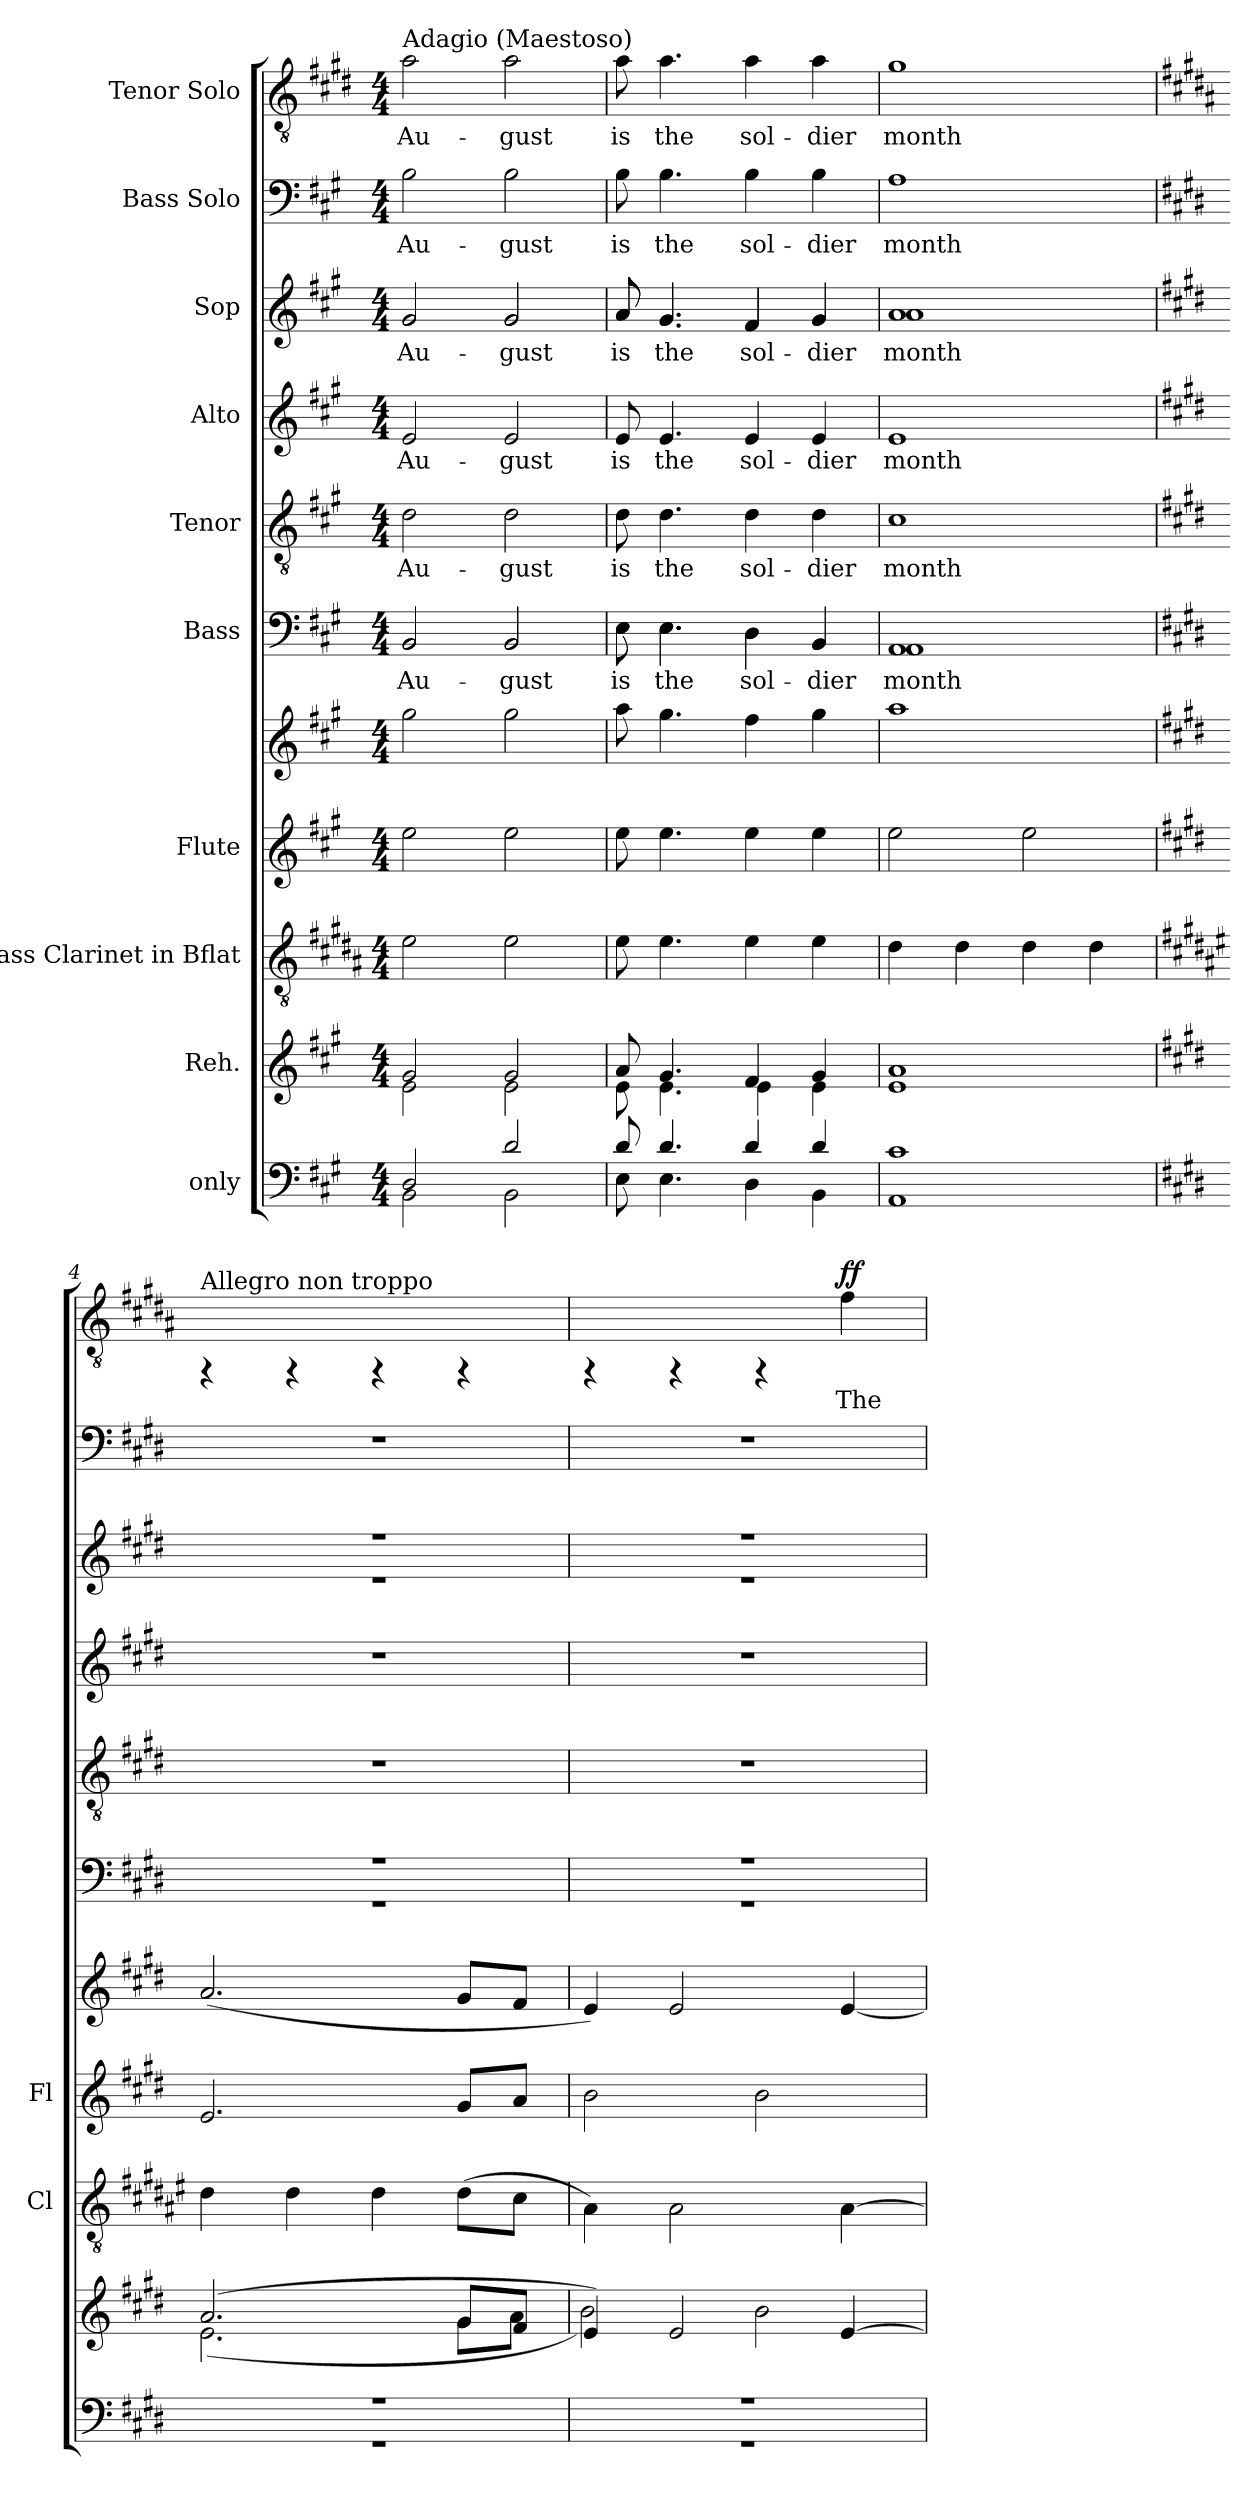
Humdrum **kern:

**kern	**kern	**kern	**kern	**kern	**kern	**text	**kern	**text	**kern	**text	**kern	**text	**kern	**text	**kern	**text	**dynam
*part10	*part9	*part8	*part7	*part7	*part6	*part6	*part5	*part5	*part4	*part4	*part3	*part3	*part2	*part2	*part1	*part1	*part1
*staff11	*staff10	*staff9	*staff8	*staff7	*staff6	*staff6	*staff5	*staff5	*staff4	*staff4	*staff3	*staff3	*staff2	*staff2	*staff1	*staff1	*staff1
*I"only	*I"Reh.	*I"Bass Clarinet in Bflat	*I"Flute	*	*I"Bass	*	*I"Tenor	*	*I"Alto	*	*I"Sop	*	*I"Bass Solo	*	*I"Tenor Solo	*	*
*	*	*I'Cl	*I'Fl	*	*	*	*	*	*	*	*	*	*	*	*	*	*
!!LO:PB:g=z
*stria5	*stria5	*stria5	*stria5	*stria5	*stria5	*	*stria5	*	*stria5	*	*stria5	*	*stria5	*	*stria5	*	*
*clefF4	*clefG2	*clefGv2	*clefG2	*clefG2	*clefF4	*	*clefGv2	*	*clefG2	*	*clefG2	*	*clefF4	*	*clefGv2	*	*
*	*	*ITrd1c2	*	*	*	*	*	*	*	*	*	*	*	*	*ITrd4c7	*	*
*k[f#c#g#]	*k[f#c#g#]	*k[f#c#g#]	*k[f#c#g#]	*k[f#c#g#]	*k[f#c#g#]	*	*k[f#c#g#]	*	*k[f#c#g#]	*	*k[f#c#g#]	*	*k[f#c#g#]	*	*k[f#c#g#]	*	*
*A:	*A:	*A:	*A:	*A:	*A:	*	*A:	*	*A:	*	*A:	*	*A:	*	*A:	*	*
*M4/4	*M4/4	*M4/4	*M4/4	*M4/4	*M4/4	*	*M4/4	*	*M4/4	*	*M4/4	*	*M4/4	*	*M4/4	*	*
*MM90	*MM90	*MM90	*MM90	*MM90	*MM90	*	*MM90	*	*MM90	*	*MM90	*	*MM90	*	*MM90	*	*
=1	=1	=1	=1	=1	=1	=1	=1	=1	=1	=1	=1	=1	=1	=1	=1	=1	=1
*^	*^	*	*	*	*	*	*	*	*	*	*	*	*	*	*	*	*
!	!	!	!	!	!	!	!	!	!	!	!	!	!	!	!	!	!LO:TX:a:t=Adagio (Maestoso)	!	!
!	!	!	!	!	!	!	!	!LO:LY:b:cj	!	!LO:LY:b:cj	!	!LO:LY:b:cj	!	!LO:LY:b:cj	!	!LO:LY:b:cj	!	!LO:LY:b:cj	!
*	*	*	*	*	*	*	*^	*	*	*	*	*	*^	*	*	*	*	*	*
2D/	2BB\	2g#/	2e\	2d\	2ee\	2gg#\	2BB/	2BB/	Au-	2d\	Au-	2e/	Au-	2g#/	2g#/	Au-	2B\	Au-	2d\	Au-	.
!	!	!	!	!	!	!	!	!	!LO:LY:b:cj	!	!LO:LY:b:cj	!	!LO:LY:b:cj	!	!	!LO:LY:b:cj	!	!LO:LY:b:cj	!	!LO:LY:b:cj	!
2d/	2BB\	2g#/	2e\	2d\	2ee\	2gg#\	2BB/	2BB/	-gust	2d\	-gust	2e/	-gust	2g#/	2g#/	-gust	2B\	-gust	2d\	-gust	.
=2	=2	=2	=2	=2	=2	=2	=2	=2	=2	=2	=2	=2	=2	=2	=2	=2	=2	=2	=2	=2	=2
!	!	!	!	!	!	!	!	!	!LO:LY:b:cj	!	!LO:LY:b:cj	!	!LO:LY:b:cj	!	!	!LO:LY:b:cj	!	!LO:LY:b:cj	!	!LO:LY:b:cj	!
8d/	8E\	8a/	8e\	8d\	8ee\	8aa\	8E\	8E\	is	8d\	is	8e/	is	8a/	8a/	is	8B\	is	8d\	is	.
!	!	!	!	!	!	!	!	!	!LO:LY:b:cj	!	!LO:LY:b:cj	!	!LO:LY:b:cj	!	!	!LO:LY:b:cj	!	!LO:LY:b:cj	!	!LO:LY:b:cj	!
4.d/	4.E\	4.g#/	4.e\	4.d\	4.ee\	4.gg#\	4.E\	4.E\	the	4.d\	the	4.e/	the	4.g#/	4.g#/	the	4.B\	the	4.d\	the	.
!	!	!	!	!	!	!	!	!	!LO:LY:b:cj	!	!LO:LY:b:cj	!	!LO:LY:b:cj	!	!	!LO:LY:b:cj	!	!LO:LY:b:cj	!	!LO:LY:b:cj	!
4d/	4D\	4f#/	4e\	4d\	4ee\	4ff#\	4D\	4D\	sol-	4d\	sol-	4e/	sol-	4f#/	4f#/	sol-	4B\	sol-	4d\	sol-	.
!	!	!	!	!	!	!	!	!	!LO:LY:b:cj	!	!LO:LY:b:cj	!	!LO:LY:b:cj	!	!	!LO:LY:b:cj	!	!LO:LY:b:cj	!	!LO:LY:b:cj	!
4d/	4BB\	4g#/	4e\	4d\	4ee\	4gg#\	4BB/	4BB/	-dier	4d\	-dier	4e/	-dier	4g#/	4g#/	-dier	4B\	-dier	4d\	-dier	.
=3	=3	=3	=3	=3	=3	=3	=3	=3	=3	=3	=3	=3	=3	=3	=3	=3	=3	=3	=3	=3	=3
!	!	!	!	!	!	!	!	!	!LO:LY:b:cj	!	!LO:LY:b:cj	!	!LO:LY:b:cj	!	!	!LO:LY:b:cj	!	!LO:LY:b:cj	!	!LO:LY:b:cj	!
1c#	1AA	1a	1e	4c#\	2ee\	1aa	1AA	1AA	month	1c#	month	1e	month	1a	1a	month	1A	month	1c#	month	.
.	.	.	.	4c#\	.	.	.	.	.	.	.	.	.	.	.	.	.	.	.	.	.
.	.	.	.	4c#\	2ee\	.	.	.	.	.	.	.	.	.	.	.	.	.	.	.	.
.	.	.	.	4c#\	.	.	.	.	.	.	.	.	.	.	.	.	.	.	.	.	.
=4	=4	=4	=4	=4	=4	=4	=4	=4	=4	=4	=4	=4	=4	=4	=4	=4	=4	=4	=4	=4	=4
*k[f#c#g#d#]	*	*k[f#c#g#d#]	*	*k[f#c#g#d#]	*k[f#c#g#d#]	*k[f#c#g#d#]	*k[f#c#g#d#]	*	*	*k[f#c#g#d#]	*	*k[f#c#g#d#]	*	*k[f#c#g#d#]	*	*	*k[f#c#g#d#]	*	*k[f#c#g#d#]	*	*
*E:	*	*E:	*	*E:	*E:	*E:	*E:	*	*	*E:	*	*E:	*	*E:	*	*	*E:	*	*E:	*	*
*	*	*	*	*	*	*	*	*	*	*	*	*	*	*	*	*	*	*	*MM120	*	*
!	!	!	!	!	!	!	!	!	!	!	!	!	!	!	!	!	!	!	!LO:TX:a:t=Allegro non troppo	!	!
1r	1r	(>2.a/	(>2.e\	4c#\	2.e/	(>2.a/	1r	1r	.	1r	.	1r	.	1r	1r	.	1r	.	4rFF	.	.
.	.	.	.	4c#\	.	.	.	.	.	.	.	.	.	.	.	.	.	.	4rFF	.	.
.	.	.	.	4c#\	.	.	.	.	.	.	.	.	.	.	.	.	.	.	4rFF	.	.
.	.	8g#/L	8g#\L	(>8c#\L	8g#/L	8g#/L	.	.	.	.	.	.	.	.	.	.	.	.	4rFF	.	.
.	.	8f#/J	8a\J	8B\J	8a/J	8f#/J	.	.	.	.	.	.	.	.	.	.	.	.	.	.	.
=5	=5	=5	=5	=5	=5	=5	=5	=5	=5	=5	=5	=5	=5	=5	=5	=5	=5	=5	=5	=5	=5
1r	1r	4e/)	2b\)	4G#\)	2b\	4e/)	1r	1r	.	1r	.	1r	.	1r	1r	.	1r	.	4rFF	.	.
.	.	2e/	.	2G#\	.	2e/	.	.	.	.	.	.	.	.	.	.	.	.	4rFF	.	.
.	.	.	2b\	.	2b\	.	.	.	.	.	.	.	.	.	.	.	.	.	4rFF	.	.
!	!	!	!	!	!	!	!	!	!	!	!	!	!	!	!	!	!	!	!	!LO:LY:b:cj	!LO:DY:b
.	.	[<4e/	.	[>4G#\	.	[<4e/	.	.	.	.	.	.	.	.	.	.	.	.	4B\	The	ff
*v	*v	*	*	*	*	*	*v	*v	*	*	*	*	*	*v	*v	*	*	*	*	*	*
*	*v	*v	*	*	*	*	*	*	*	*	*	*	*	*	*	*	*	*
=	=	=	=	=	=	=	=	=	=	=	=	=	=	=	=	=	=
*-	*-	*-	*-	*-	*-	*-	*-	*-	*-	*-	*-	*-	*-	*-	*-	*-	*-
